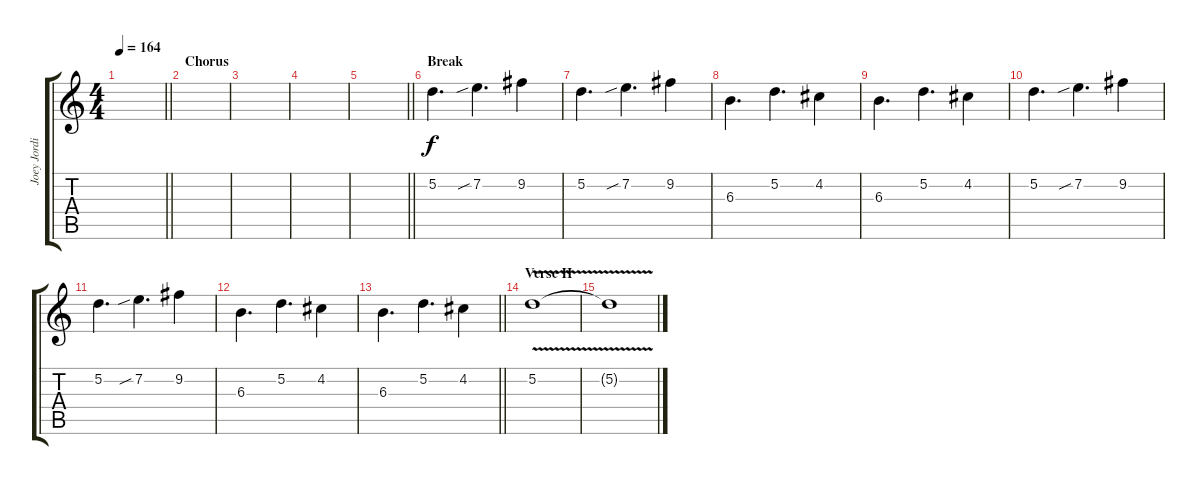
\track ("Joey Jordison I" "Joey Jordi") {instrument distortionguitar}
\staff {score tabs}
\tuning (D4 A3 F3 C3 G2 C2) {hide}
\ts (4 4)
\tempo 164
\clef g2
\barLineRight lightlight
\ks c
|
\section ("" "Chorus")
|
|
|
\barLineRight lightlight
|
\section ("" "Break")
5.2.4{d} 7.2{sib}.4{d} 9.2.4 |
5.2.4{d} 7.2{sib}.4{d} 9.2.4 |
6.3.4{d} 5.2.4{d} 4.2.4 |
6.3.4{d} 5.2.4{d} 4.2.4 |
5.2.4{d} 7.2{sib}.4{d} 9.2.4 |
5.2.4{d} 7.2{sib}.4{d} 9.2.4 |
6.3.4{d} 5.2.4{d} 4.2.4 |
\barLineRight lightlight
6.3.4{d} 5.2.4{d} 4.2.4 |
\section ("" "Verse II")
5.2{v}.1 |
5.2{t}.1
